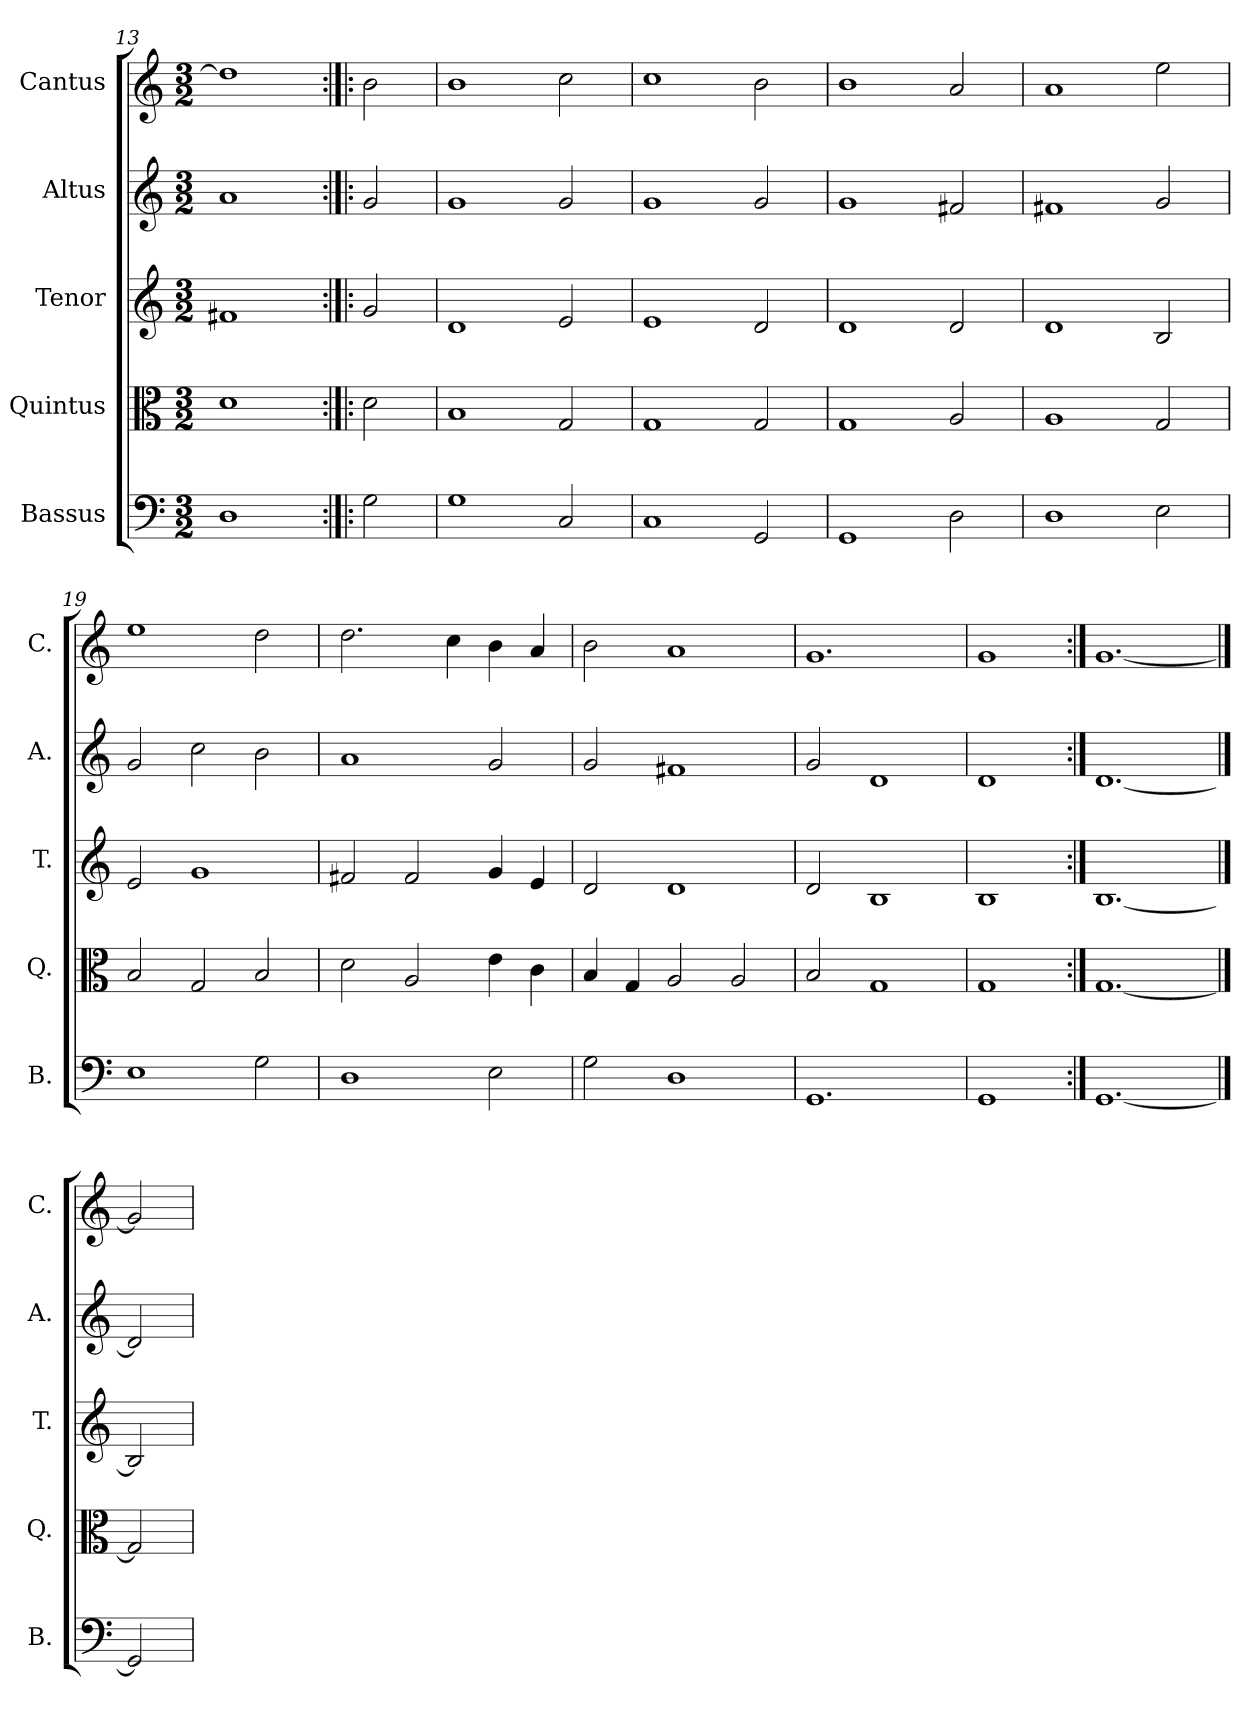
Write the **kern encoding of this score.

**kern	**kern	**kern	**kern	**kern
*part5	*part4	*part3	*part2	*part1
*staff5	*staff4	*staff3	*staff2	*staff1
*I"Bassus	*I"Quintus	*I"Tenor	*I"Altus	*I"Cantus
*I'B.	*I'Q.	*I'T.	*I'A.	*I'C.
*clefF4	*clefC3	*clefG2	*clefG2	*clefG2
*k[]	*k[]	*k[]	*k[]	*k[]
*C:	*C:	*C:	*C:	*C:
*M3/2	*M3/2	*M3/2	*M3/2	*M3/2
=13	=13	=13	=13	=13
1D\	1d\	1f#X/	1a/	1dd\]
!!LO:LB:g=z
=14:|!|:	=14:|!|:	=14:|!|:	=14:|!|:	=14:|!|:
2G\	2d\	2g/	2g/	2b\
=15	=15	=15	=15	=15
1G\	1B/	1d/	1g/	1b\
2C/	2G/	2e/	2g/	2cc\
=16	=16	=16	=16	=16
1C/	1G/	1e/	1g/	1cc\
2GG/	2G/	2d/	2g/	2b\
=17	=17	=17	=17	=17
1GG/	1G/	1d/	1g/	1b\
2D\	2A/	2d/	2f#X/	2a/
=18	=18	=18	=18	=18
1D\	1A/	1d/	1f#X/	1a/
2E\	2G/	2B/	2g/	2ee\
=19	=19	=19	=19	=19
1E\	2B/	2e/	2g/	1ee\
.	2G/	1g/	2cc\	.
2G\	2B/	.	2b\	2dd\
=20	=20	=20	=20	=20
1D\	2d\	2f#X/	1a/	2.dd\
.	2A/	2f#/	.	.
.	.	.	.	4cc\
2E\	4e\	4g/	2g/	4b\
.	4c\	4e/	.	4a/
=21	=21	=21	=21	=21
2G\	4B/	2d/	2g/	2b\
.	4G/	.	.	.
1D\	2A/	1d/	1f#X/	1a/
.	2A/	.	.	.
=22	=22	=22	=22	=22
1.GG/	2B/	2d/	2g/	1.g/
.	1G/	1B/	1d/	.
=23	=23	=23	=23	=23
1GG/	1G/	1B/	1d/	1g/
=24:|!	=24:|!	=24:|!	=24:|!	=24:|!
[1.GG/	[1.G/	[1.B/	[1.d/	[1.g/
==25	==25	==25	==25	==25
2GG/]	2G/]	2B/]	2d/]	2g/]
=	=	=	=	=
*-	*-	*-	*-	*-
